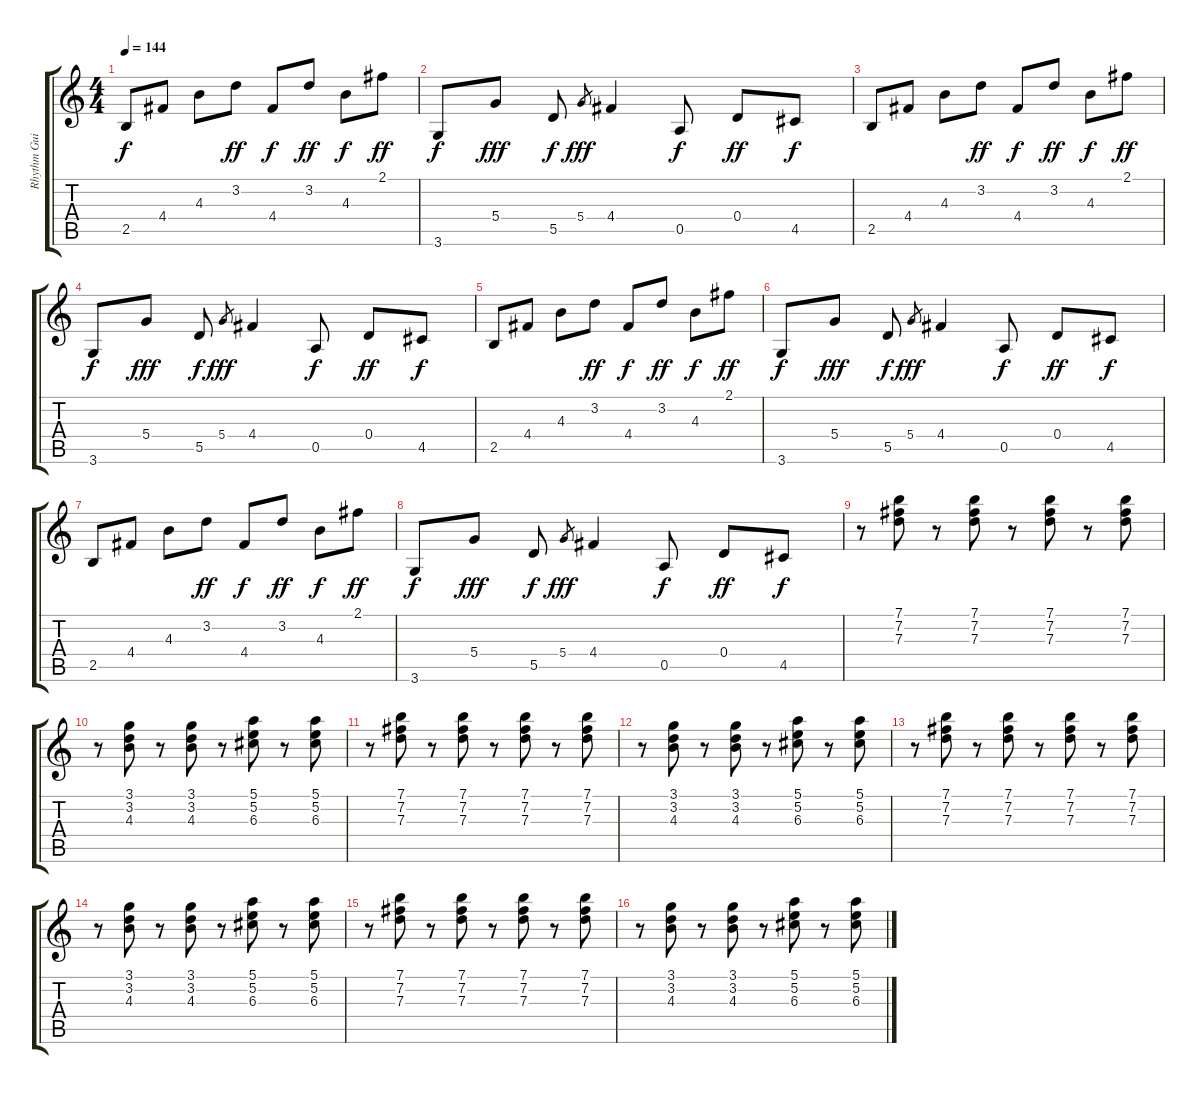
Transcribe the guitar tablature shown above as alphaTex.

\track ("Rhythm Guitar 1" "Rhythm Gui") {instrument distortionguitar}
\staff {score tabs}
\tuning (E4 B3 G3 D3 A2 E2) {hide}
\ts (4 4)
\tempo 144
\clef g2
\ks c
2.5.8{dy f} 4.4.8 4.3.8 3.2.8{dy ff} 4.4.8{dy f} 3.2.8{dy ff} 4.3.8{dy f} 2.1.8{dy ff} |
3.6.8{dy f} 5.4.8{dy fff} 5.5.8{dy f} 5.4.8{gr dy fff} 4.4.4 0.5.8{dy f} 0.4.8{dy ff} 4.5.8{dy f} |
2.5.8 4.4.8 4.3.8 3.2.8{dy ff} 4.4.8{dy f} 3.2.8{dy ff} 4.3.8{dy f} 2.1.8{dy ff} |
3.6.8{dy f} 5.4.8{dy fff} 5.5.8{dy f} 5.4.8{gr dy fff} 4.4.4 0.5.8{dy f} 0.4.8{dy ff} 4.5.8{dy f} |
2.5.8 4.4.8 4.3.8 3.2.8{dy ff} 4.4.8{dy f} 3.2.8{dy ff} 4.3.8{dy f} 2.1.8{dy ff} |
3.6.8{dy f} 5.4.8{dy fff} 5.5.8{dy f} 5.4.8{gr dy fff} 4.4.4 0.5.8{dy f} 0.4.8{dy ff} 4.5.8{dy f} |
2.5.8 4.4.8 4.3.8 3.2.8{dy ff} 4.4.8{dy f} 3.2.8{dy ff} 4.3.8{dy f} 2.1.8{dy ff} |
3.6.8{dy f} 5.4.8{dy fff} 5.5.8{dy f} 5.4.8{gr dy fff} 4.4.4 0.5.8{dy f} 0.4.8{dy ff} 4.5.8{dy f} |
r.8{instrument distortionguitar} (7.1 7.2 7.3).8 r.8 (7.1 7.2 7.3).8 r.8 (7.1 7.2 7.3).8 r.8 (7.1 7.2 7.3).8 |
r.8 (3.1 3.2 4.3).8 r.8 (3.1 3.2 4.3).8 r.8 (5.1 5.2 6.3).8 r.8 (5.1 5.2 6.3).8 |
r.8 (7.1 7.2 7.3).8 r.8 (7.1 7.2 7.3).8 r.8 (7.1 7.2 7.3).8 r.8 (7.1 7.2 7.3).8 |
r.8 (3.1 3.2 4.3).8 r.8 (3.1 3.2 4.3).8 r.8 (5.1 5.2 6.3).8 r.8 (5.1 5.2 6.3).8 |
r.8 (7.1 7.2 7.3).8 r.8 (7.1 7.2 7.3).8 r.8 (7.1 7.2 7.3).8 r.8 (7.1 7.2 7.3).8 |
r.8 (3.1 3.2 4.3).8 r.8 (3.1 3.2 4.3).8 r.8 (5.1 5.2 6.3).8 r.8 (5.1 5.2 6.3).8 |
r.8 (7.1 7.2 7.3).8 r.8 (7.1 7.2 7.3).8 r.8 (7.1 7.2 7.3).8 r.8 (7.1 7.2 7.3).8 |
r.8 (3.1 3.2 4.3).8 r.8 (3.1 3.2 4.3).8 r.8 (5.1 5.2 6.3).8 r.8 (5.1 5.2 6.3).8
